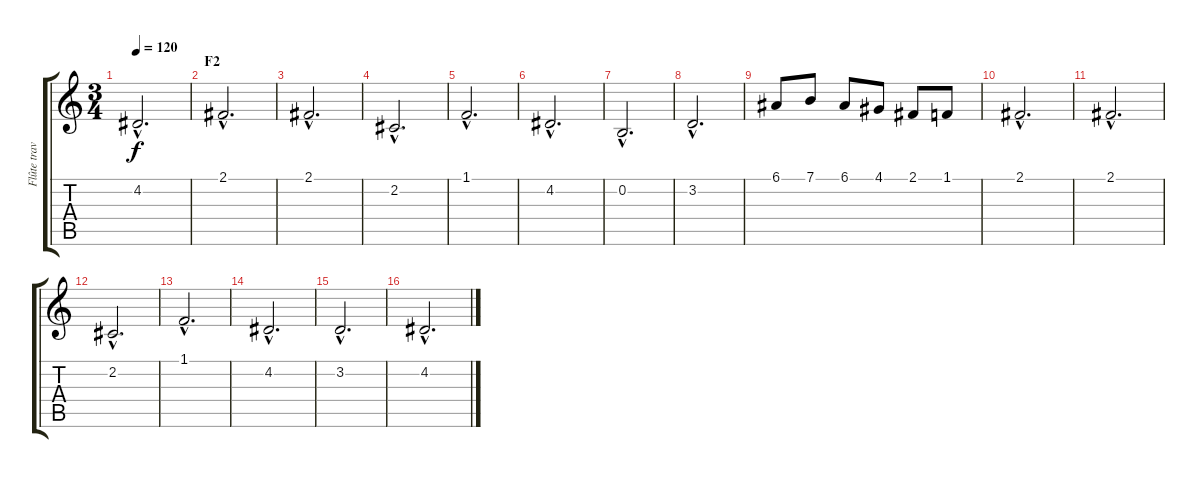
\track ("Flûte traversière" "Flûte trav") {instrument flute}
\staff {score tabs}
\tuning (E4 B3 G3 D3 A2 E2) {hide}
\ts (3 4)
\tempo 120
\clef g2
\ks c
4.2{hac}.2{d dy f} |
\section ("" "F2")
2.1{hac}.2{d} |
2.1{hac}.2{d} |
2.2{hac}.2{d} |
1.1{hac}.2{d} |
4.2{hac}.2{d} |
0.2{hac}.2{d} |
3.2{hac}.2{d} |
6.1.8 7.1.8 6.1.8 4.1.8 2.1.8 1.1.8 |
2.1{hac}.2{d} |
2.1{hac}.2{d} |
2.2{hac}.2{d} |
1.1{hac}.2{d} |
4.2{hac}.2{d} |
3.2{hac}.2{d} |
4.2{hac}.2{d}
